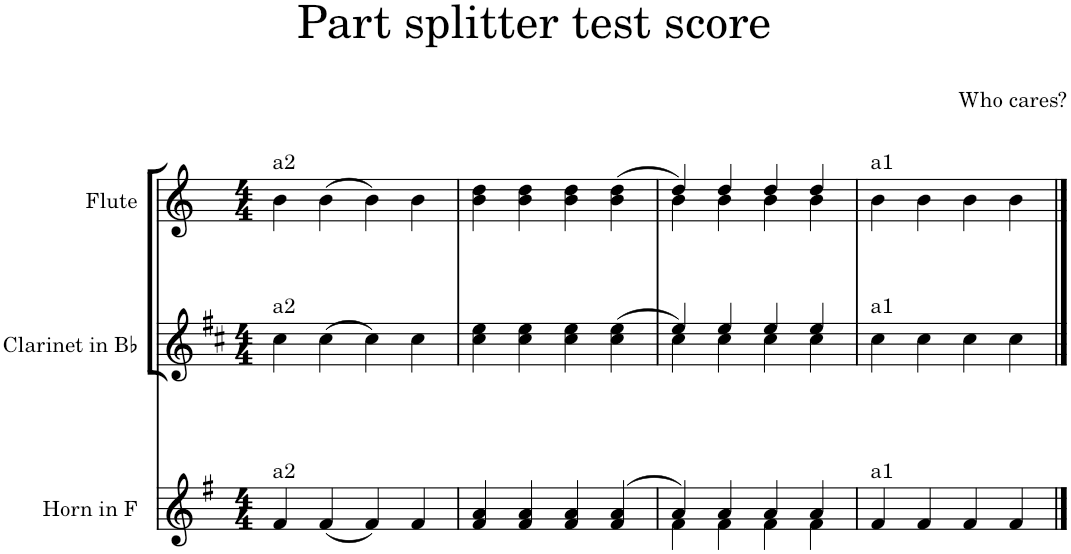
**kern	**kern	**kern
*part3	*part2	*part1
*staff3	*staff2	*staff1
*I"Horn in F	*I"Clarinet in Bb	*I"Flute
*I'Hn. in F	*I'Cl. in Bb	*I'Fl.
*clefG2	*clefG2	*clefG2
*Trd4c7	*Trd1c2	*
*k[f#]	*k[f#c#]	*k[]
*M4/4	*M4/4	*M4/4
=1	=1	=1
!	!	!LO:TX:a:t=a2
!	!LO:TX:a:t=a2	!
!LO:TX:a:t=a2	!	!
4f#/	4cc#\	4b\
(4f#/	(4cc#\	(4b\
4f#/)	4cc#\)	4b\)
4f#/	4cc#\	4b\
=2	=2	=2
4f#/ 4a/	4cc#\ 4ee\	4b\ 4dd\
4f#/ 4a/	4cc#\ 4ee\	4b\ 4dd\
4f#/ 4a/	4cc#\ 4ee\	4b\ 4dd\
(4f#/ 4a/	(4cc#\ 4ee\	(4b\ 4dd\
=3	=3	=3
*^	*^	*^
4a/)	4f#\	4ee/)	4cc#\	4dd/)	4b\
4a/	4f#\	4ee/	4cc#\	4dd/	4b\
4a/	4f#\	4ee/	4cc#\	4dd/	4b\
4a/	4f#\	4ee/	4cc#\	4dd/	4b\
=4	=4	=4	=4	=4	=4
!	!	!	!	!LO:TX:a:t=a1	!
!	!	!LO:TX:a:t=a1	!	!	!
!LO:TX:a:t=a1	!	!	!	!	!
*v	*v	*	*	*v	*v
*	*v	*v	*
4f#/	4cc#\	4b\
4f#/	4cc#\	4b\
4f#/	4cc#\	4b\
4f#/	4cc#\	4b\
==	==	==
*-	*-	*-
